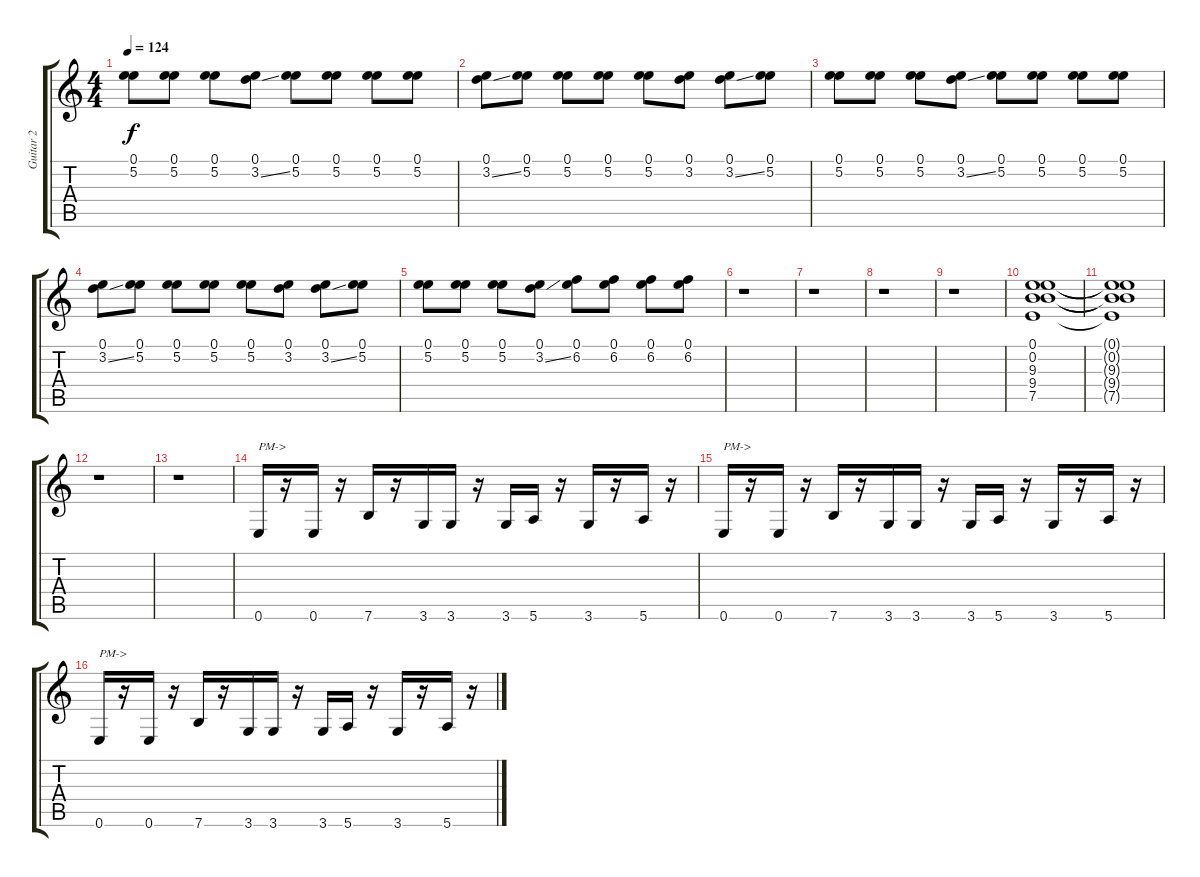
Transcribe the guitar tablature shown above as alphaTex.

\track ("Guitar 2" "Guitar 2") {instrument overdrivenguitar}
\staff {score tabs}
\tuning (E4 B3 G3 D3 A2 E2) {hide}
\ts (4 4)
\tempo 124
\clef g2
\ks c
(0.1 5.2).8{dy f} (0.1 5.2).8 (0.1 5.2).8 (0.1 3.2{ss}).8 (0.1 5.2).8 (0.1 5.2).8 (0.1 5.2).8 (0.1 5.2).8 |
(0.1 3.2{ss}).8 (0.1 5.2).8 (0.1 5.2).8 (0.1 5.2).8 (0.1 5.2).8 (0.1 3.2).8 (0.1 3.2{ss}).8 (0.1 5.2).8 |
(0.1 5.2).8 (0.1 5.2).8 (0.1 5.2).8 (0.1 3.2{ss}).8 (0.1 5.2).8 (0.1 5.2).8 (0.1 5.2).8 (0.1 5.2).8 |
(0.1 3.2{ss}).8 (0.1 5.2).8 (0.1 5.2).8 (0.1 5.2).8 (0.1 5.2).8 (0.1 3.2).8 (0.1 3.2{ss}).8 (0.1 5.2).8 |
(0.1 5.2).8 (0.1 5.2).8 (0.1 5.2).8 (0.1 3.2{ss}).8 (0.1 6.2).8 (0.1 6.2).8 (0.1 6.2).8 (0.1 6.2).8 |
r.1 |
r.1 |
r.1 |
r.1 |
(0.1 0.2 9.3 9.4 7.5).1 |
(0.1{t} 0.2{t} 9.3{t} 9.4{t} 7.5{t}).1 |
r.1 |
r.1 |
0.6.16{txt "PM->"} r.16 0.6.16 r.16 7.6.16 r.16 3.6.16 3.6.16 r.16 3.6.16 5.6.16 r.16 3.6.16 r.16 5.6.16 r.16 |
0.6.16{txt "PM->"} r.16 0.6.16 r.16 7.6.16 r.16 3.6.16 3.6.16 r.16 3.6.16 5.6.16 r.16 3.6.16 r.16 5.6.16 r.16 |
0.6.16{txt "PM->"} r.16 0.6.16 r.16 7.6.16 r.16 3.6.16 3.6.16 r.16 3.6.16 5.6.16 r.16 3.6.16 r.16 5.6.16 r.16
